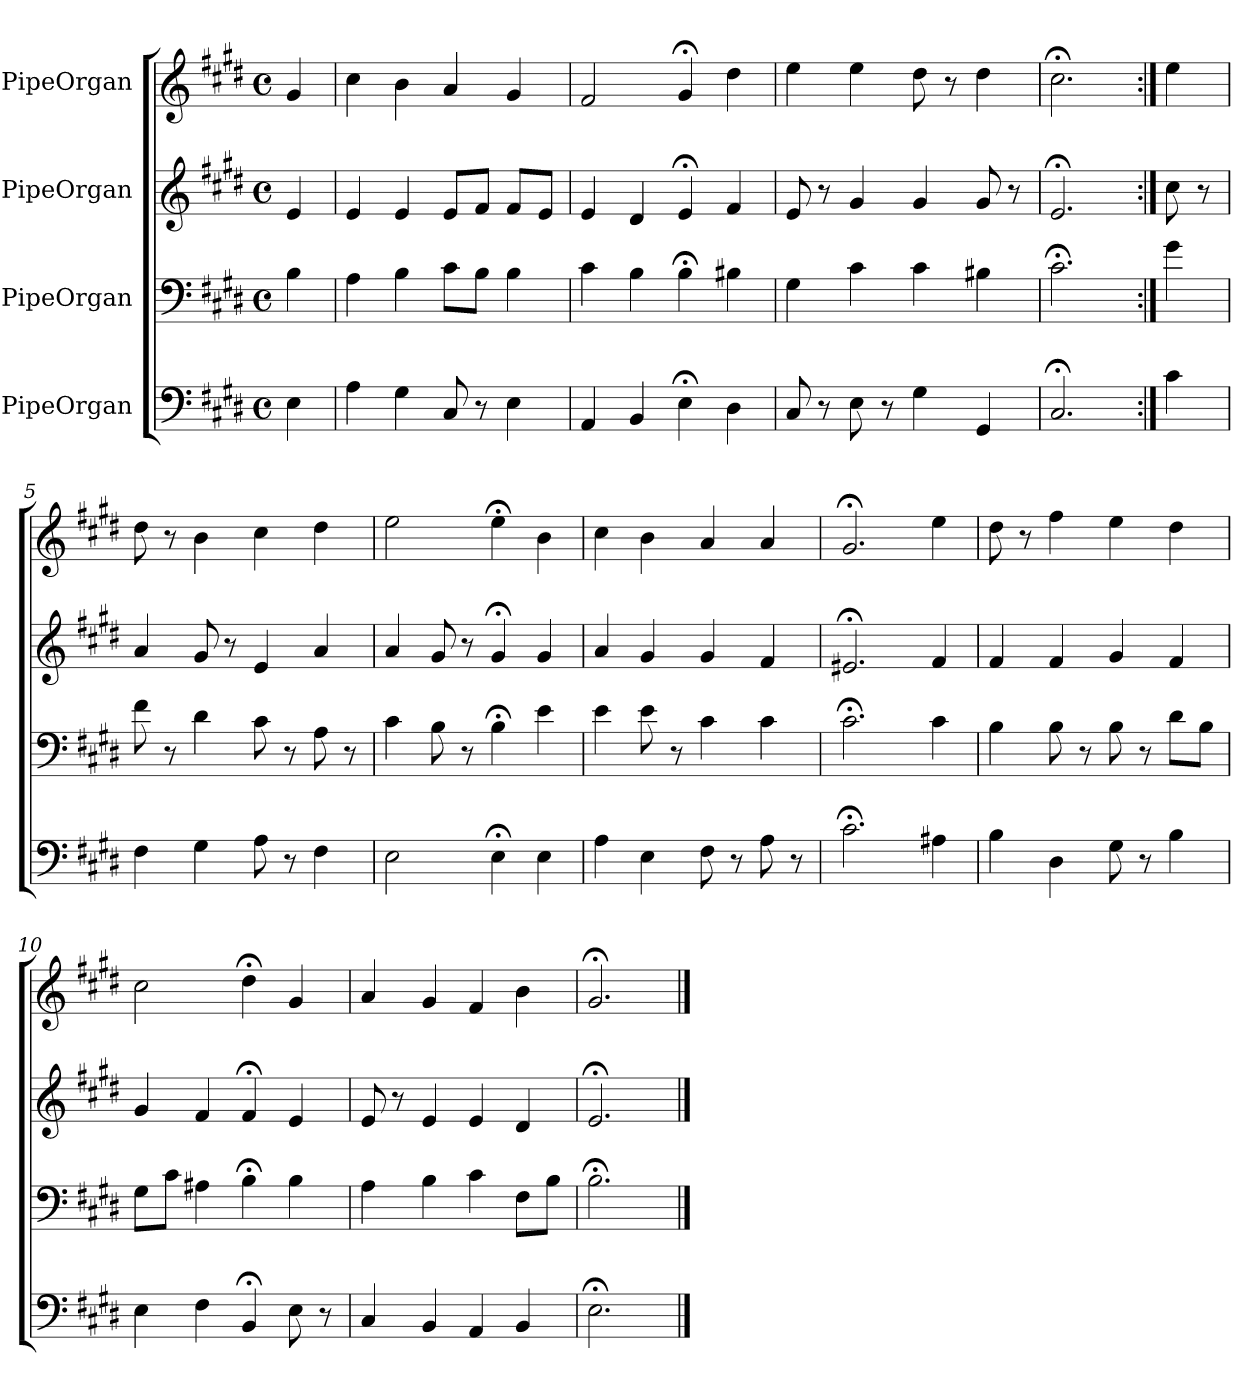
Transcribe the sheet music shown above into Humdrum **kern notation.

**kern	**kern	**kern	**kern
*part4	*part3	*part2	*part1
*staff4	*staff3	*staff2	*staff1
*I"PipeOrgan	*I"PipeOrgan	*I"PipeOrgan	*I"PipeOrgan
*clefF4	*clefF4	*clefG2	*clefG2
*k[f#c#g#d#]	*k[f#c#g#d#]	*k[f#c#g#d#]	*k[f#c#g#d#]
*E:	*E:	*E:	*E:
*M4/4	*M4/4	*M4/4	*M4/4
*met(c)	*met(c)	*met(c)	*met(c)
*MM60	*MM60	*MM60	*MM60
=	=	=	=
4E	4B	4e	4g#
=1	=1	=1	=1
4A	4A	4e	4cc#
4G#	4B	4e	4b
8C#	8c#\L	8e/L	4a
8r	8B\J	8f#/J	.
4E	4B	8f#/L	4g#
.	.	8e/J	.
=2	=2	=2	=2
4AA	4c#	4e	2f#
4BB	4B	4d#	.
4E;<	4B;<	4e;<	4g#;<
4D#	4B#X	4f#	4dd#
=3	=3	=3	=3
8C#	4G#	8e	4ee
8r	.	8r	.
8E	4c#	4g#	4ee
8r	.	.	.
4G#	4c#	4g#	8dd#
.	.	.	8r
4GG#	4B#X	8g#	4dd#
.	.	8r	.
=4	=4	=4	=4
2.C#;<	2.c#;<	2.e;<	2.cc#;<
=:|!	=:|!	=:|!	=:|!
4c#	4g#	8cc#	4ee
.	.	8r	.
=5	=5	=5	=5
4F#	8f#	4a	8dd#
.	8r	.	8r
4G#	4d#	8g#	4b
.	.	8r	.
8A	8c#	4e	4cc#
8r	8r	.	.
4F#	8A	4a	4dd#
.	8r	.	.
=6	=6	=6	=6
2E	4c#	4a	2ee
.	8B	8g#	.
.	8r	8r	.
4E;<	4B;<	4g#;<	4ee;<
4E	4e	4g#	4b
=7	=7	=7	=7
4A	4e	4a	4cc#
4E	8e	4g#	4b
.	8r	.	.
8F#	4c#	4g#	4a
8r	.	.	.
8A	4c#	4f#	4a
8r	.	.	.
=8	=8	=8	=8
2.c#;<	2.c#;<	2.e#X;<	2.g#;<
4A#X	4c#	4f#	4ee
=9	=9	=9	=9
4B	4B	4f#	8dd#
.	.	.	8r
4D#	8B	4f#	4ff#
.	8r	.	.
8G#	8B	4g#	4ee
8r	8r	.	.
4B	8d#\L	4f#	4dd#
.	8B\J	.	.
=10	=10	=10	=10
4E	8G#\L	4g#	2cc#
.	8c#\J	.	.
4F#	4A#X	4f#	.
4BB;<	4B;<	4f#;<	4dd#;<
8E	4B	4e	4g#
8r	.	.	.
=11	=11	=11	=11
4C#	4A	8e	4a
.	.	8r	.
4BB	4B	4e	4g#
4AA	4c#	4e	4f#
4BB	8F#\L	4d#	4b
.	8B\J	.	.
=12	=12	=12	=12
2.E;<	2.B;<	2.e;<	2.g#;<
==	==	==	==
*-	*-	*-	*-
